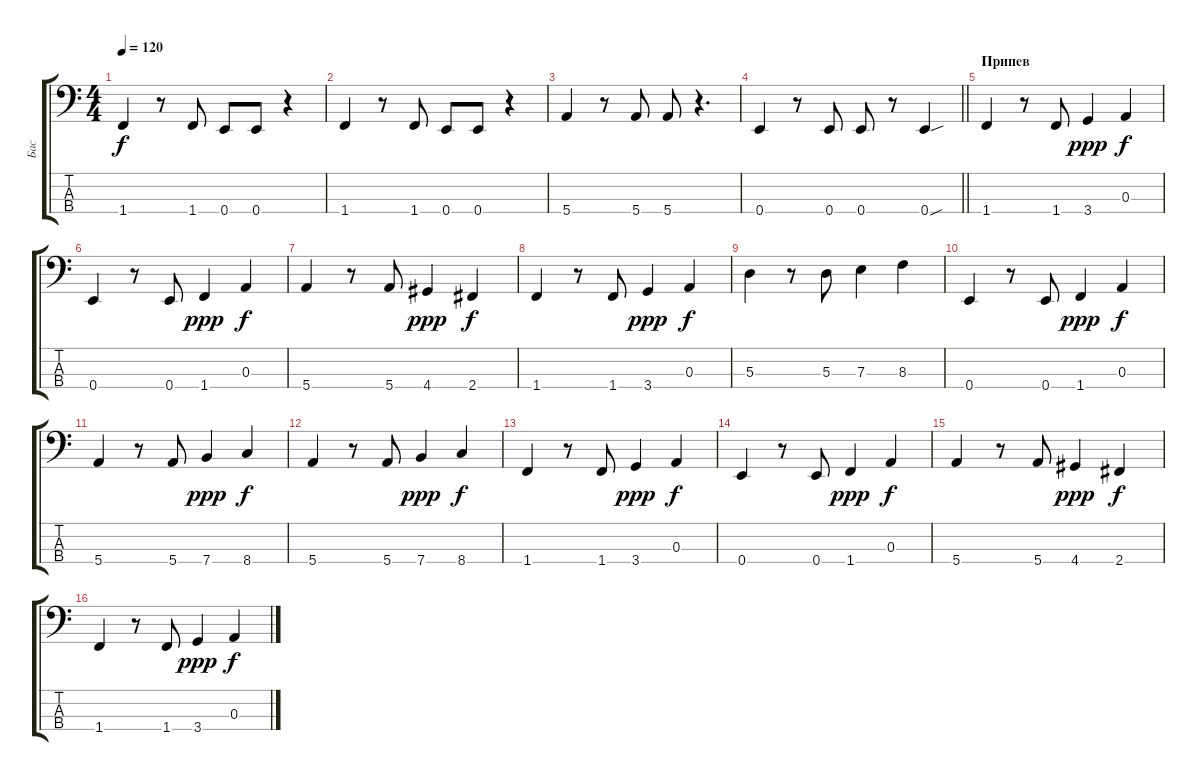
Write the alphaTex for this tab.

\track ("Бас" "Бас") {instrument electricbassfinger}
\staff {score tabs}
\tuning (G2 D2 A1 E1) {hide}
\ts (4 4)
\tempo 120
\clef f4
\ks c
1.4.4{dy f} r.8 1.4.8 0.4.8 0.4.8 r.4 |
1.4.4 r.8 1.4.8 0.4.8 0.4.8 r.4 |
5.4.4 r.8 5.4.8 5.4.8 r.4{d} |
\barLineRight lightlight
0.4.4 r.8 0.4.8 0.4.8 r.8 0.4{sou}.4 |
\section ("" "Припев")
1.4.4 r.8 1.4.8 3.4.4{dy ppp} 0.3.4{dy f} |
0.4.4 r.8 0.4.8 1.4.4{dy ppp} 0.3.4{dy f} |
5.4.4 r.8 5.4.8 4.4.4{dy ppp} 2.4.4{dy f} |
1.4.4 r.8 1.4.8 3.4.4{dy ppp} 0.3.4{dy f} |
5.3.4 r.8 5.3.8 7.3.4 8.3.4 |
0.4.4 r.8 0.4.8 1.4.4{dy ppp} 0.3.4{dy f} |
5.4.4 r.8 5.4.8 7.4.4{dy ppp} 8.4.4{dy f} |
5.4.4 r.8 5.4.8 7.4.4{dy ppp} 8.4.4{dy f} |
1.4.4 r.8 1.4.8 3.4.4{dy ppp} 0.3.4{dy f} |
0.4.4 r.8 0.4.8 1.4.4{dy ppp} 0.3.4{dy f} |
5.4.4 r.8 5.4.8 4.4.4{dy ppp} 2.4.4{dy f} |
1.4.4 r.8 1.4.8 3.4.4{dy ppp} 0.3.4{dy f}
